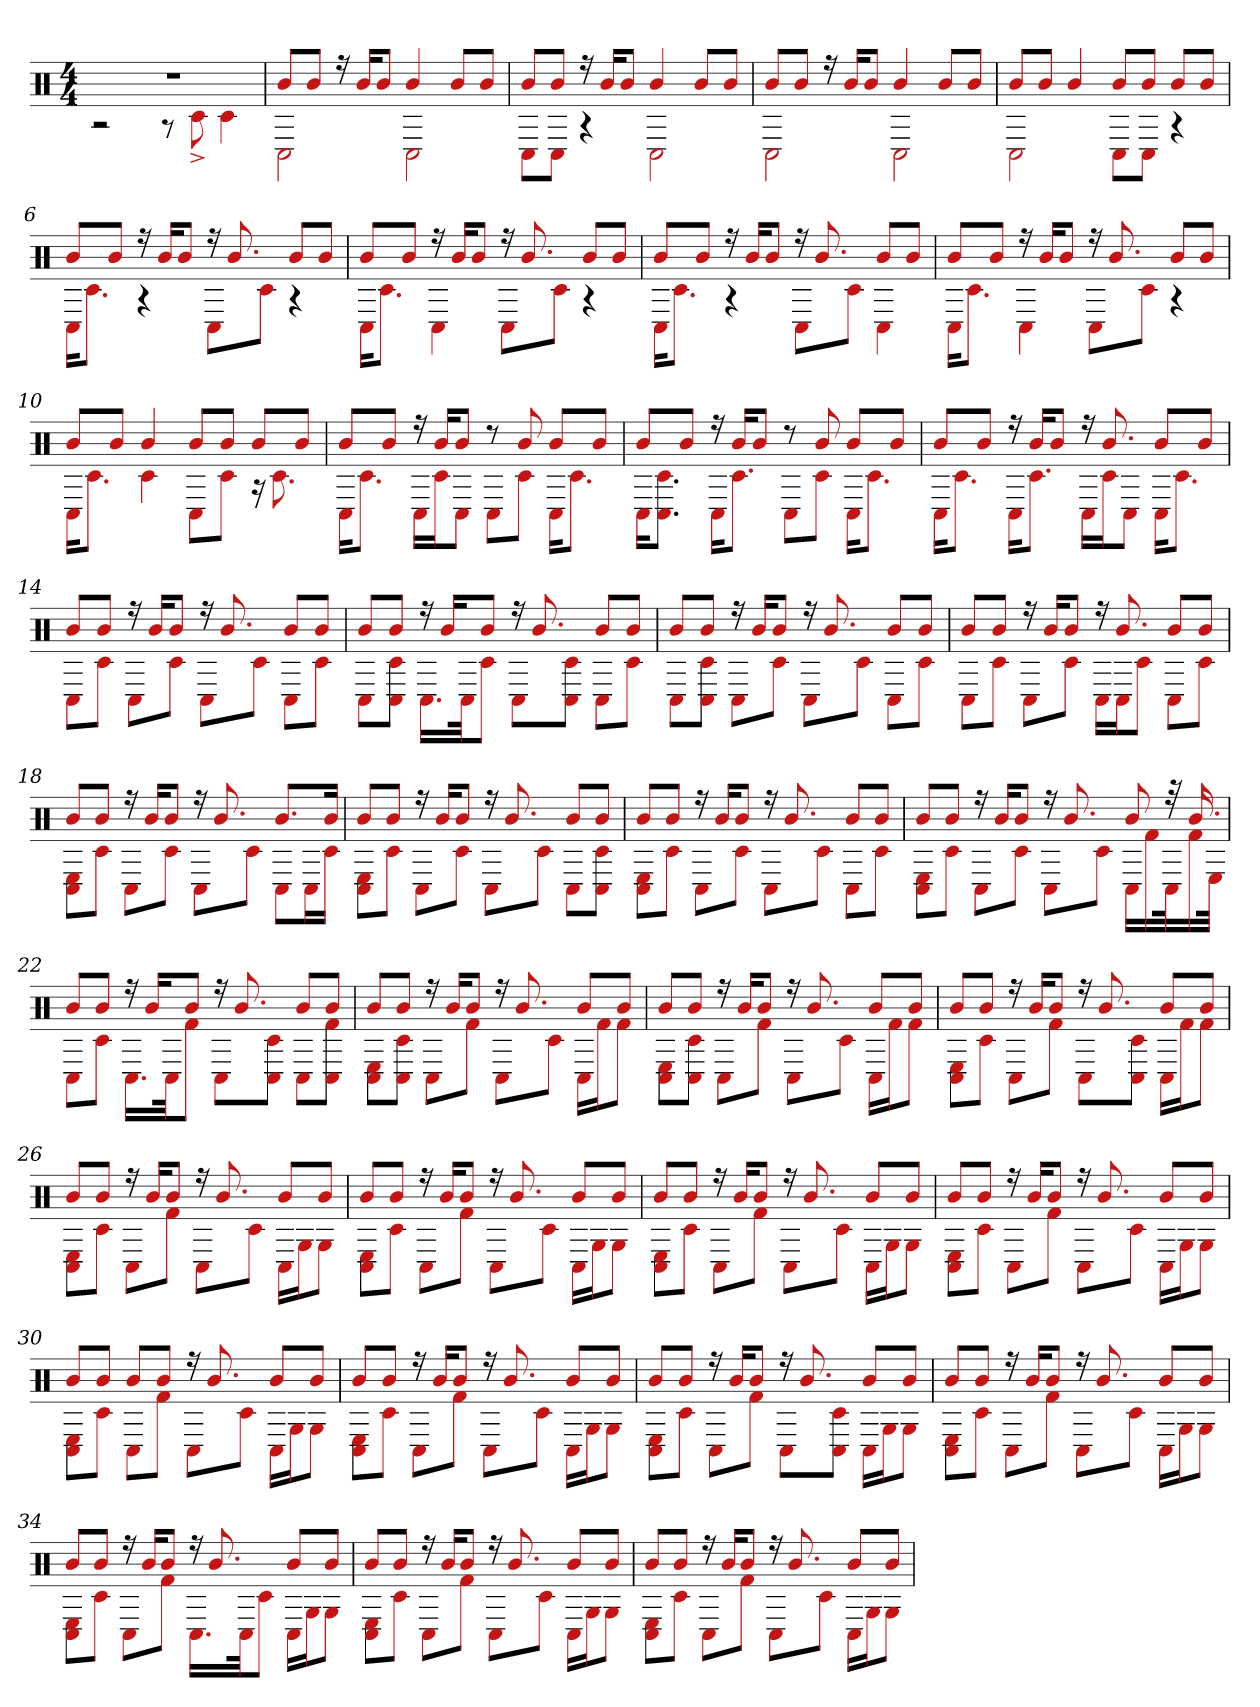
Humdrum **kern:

**kern
*part1
*staff1
*clefX
*k[]
*M4/4
=1
*^
1r	2r
.	8r
.	8c#^
.	4c#
=2	=2
8bL	2C#
8bJ	.
16r	.
16bKL	.
8bJ	.
4b	2C#
8bL	.
8bJ	.
=3	=3
8bL	8C#L
8bJ	8C#J
16r	4r
16bKL	.
8bJ	.
4b	2C#
8bL	.
8bJ	.
=4	=4
8bL	2C#
8bJ	.
16r	.
16bKL	.
8bJ	.
4b	2C#
8bL	.
8bJ	.
=5	=5
8bL	2C#
8bJ	.
4b	.
8bL	8C#L
8bJ	8C#J
8bL	4r
8bJ	.
=6	=6
8bL	16C#KL
.	8.c#J
8bJ	.
16r	4r
16bKL	.
8bJ	.
16r	8C#L
8.b	.
.	8c#J
8bL	4r
8bJ	.
=7	=7
8bL	16C#KL
.	8.c#J
8bJ	.
16r	4C#
16bKL	.
8bJ	.
16r	8C#L
8.b	.
.	8c#J
8bL	4r
8bJ	.
=8	=8
8bL	16C#KL
.	8.c#J
8bJ	.
16r	4r
16bKL	.
8bJ	.
16r	8C#L
8.b	.
.	8c#J
8bL	4C#
8bJ	.
=9	=9
8bL	16C#KL
.	8.c#J
8bJ	.
16r	4C#
16bKL	.
8bJ	.
16r	8C#L
8.b	.
.	8c#J
8bL	4r
8bJ	.
=10	=10
8bL	16C#KL
.	8.c#J
8bJ	.
4b	4c#
8bL	8C#L
8bJ	8c#J
8bL	16r
.	8.c#
8bJ	.
=11	=11
8bL	16C#KL
.	8.c#J
8bJ	.
16r	16C#LL
16bKL	16c#J
8bJ	8C#J
8r	8C#L
8b	8c#J
8bL	16C#KL
.	8.c#J
8bJ	.
=12	=12
8bL	16C#KL
.	8.c# 8.C#J
8bJ	.
16r	16C#KL
16bKL	8.c#J
8bJ	.
8r	8C#L
8b	8c#J
8bL	16C#KL
.	8.c#J
8bJ	.
=13	=13
8bL	16C#KL
.	8.c#J
8bJ	.
16r	16C#KL
16bKL	8.c#J
8bJ	.
16r	16C#LL
8.b	16c#J
.	8C#J
8bL	16C#KL
.	8.c#J
8bJ	.
=14	=14
8bL	8C#L
8bJ	8c#J
16r	8C#L
16bKL	.
8bJ	8c#J
16r	8C#L
8.b	.
.	8c#J
8bL	8C#L
8bJ	8c#J
=15	=15
8bL	8C#L
8bJ	8C# 8c#J
16r	16.C#LL
16bKL	.
.	32C#Jk
8bJ	8c#J
16r	8C#L
8.b	.
.	8C# 8c#J
8bL	8C#L
8bJ	8c#J
=16	=16
8bL	8C#L
8bJ	8C# 8c#J
16r	8C#L
16bKL	.
8bJ	8c#J
16r	8C#L
8.b	.
.	8c#J
8bL	8C#L
8bJ	8c#J
=17	=17
8bL	8C#L
8bJ	8c#J
16r	8C#L
16bKL	.
8bJ	8c#J
16r	16C#LL
8.b	16C#J
.	8c#J
8bL	8C#L
8bJ	8c#J
=18	=18
8bL	8C# 8EL
8bJ	8c#J
16r	8C#L
16bKL	.
8bJ	8c#J
16r	8C#L
8.b	.
.	8c#J
8.bL	8C#L
.	16C#L
16bJk	16c#JJ
=19	=19
8bL	8E 8C#L
8bJ	8c#J
16r	8C#L
16bKL	.
8bJ	8c#J
16r	8C#L
8.b	.
.	8c#J
8bL	8C#L
8bJ	8C# 8c#J
=20	=20
8bL	8E 8C#L
8bJ	8c#J
16r	8C#L
16bKL	.
8bJ	8c#J
16r	8C#L
8.b	.
.	8c#J
8bL	8C#L
8bJ	8c#J
=21	=21
8bL	8E 8C#L
8bJ	8c#J
16r	8C#L
16bKL	.
8bJ	8c#J
16r	8C#L
8.b	.
.	8c#J
8b	16C#LL
.	16f#
32r	32C#k
16.b	16f#
.	32EJJk
=22	=22
8bL	8C#L
8bJ	8c#J
16r	16.C#LL
16bKL	.
.	32C#Jk
8bJ	8f#J
16r	8C#L
8.b	.
.	8C# 8c#J
8bL	8C#L
8bJ	8C# 8f#J
=23	=23
8bL	8E 8C#L
8bJ	8C# 8c#J
16r	8C#L
16bKL	.
8bJ	8f#J
16r	8C#L
8.b	.
.	8c#J
8bL	16C#LL
.	16f#J
8bJ	8f#J
=24	=24
8bL	8E 8C#L
8bJ	8C# 8c#J
16r	8C#L
16bKL	.
8bJ	8f#J
16r	8C#L
8.b	.
.	8c#J
8bL	16C#LL
.	16f#J
8bJ	8f#J
=25	=25
8bL	8E 8C#L
8bJ	8c#J
16r	8C#L
16bKL	.
8bJ	8f#J
16r	8C#L
8.b	.
.	8C# 8c#J
8bL	16C#LL
.	16f#J
8bJ	8f#J
=26	=26
8bL	8E 8C#L
8bJ	8c#J
16r	8C#L
16bKL	.
8bJ	8f#J
16r	8C#L
8.b	.
.	8c#J
8bL	16C#LL
.	16GJ
8bJ	8GJ
=27	=27
8bL	8E 8C#L
8bJ	8c#J
16r	8C#L
16bKL	.
8bJ	8f#J
16r	8C#L
8.b	.
.	8c#J
8bL	16C#LL
.	16GJ
8bJ	8GJ
=28	=28
8bL	8E 8C#L
8bJ	8c#J
16r	8C#L
16bKL	.
8bJ	8f#J
16r	8C#L
8.b	.
.	8c#J
8bL	16C#LL
.	16GJ
8bJ	8GJ
=29	=29
8bL	8E 8C#L
8bJ	8c#J
16r	8C#L
16bKL	.
8bJ	8f#J
16r	8C#L
8.b	.
.	8c#J
8bL	16C#LL
.	16GJ
8bJ	8GJ
=30	=30
8bL	8E 8C#L
8bJ	8c#J
8bL	8C#L
8bJ	8f#J
16r	8C#L
8.b	.
.	8c#J
8bL	16C#LL
.	16GJ
8bJ	8GJ
=31	=31
8bL	8C# 8EL
8bJ	8c#J
16r	8C#L
16bKL	.
8bJ	8f#J
16r	8C#L
8.b	.
.	8c#J
8bL	16C#LL
.	16GJ
8bJ	8GJ
=32	=32
8bL	8C# 8EL
8bJ	8c#J
16r	8C#L
16bKL	.
8bJ	8f#J
16r	8C#L
8.b	.
.	8C# 8c#J
8bL	16C#LL
.	16GJ
8bJ	8GJ
=33	=33
8bL	8E 8C#L
8bJ	8c#J
16r	8C#L
16bKL	.
8bJ	8f#J
16r	8C#L
8.b	.
.	8c#J
8bL	16C#LL
.	16GJ
8bJ	8GJ
=34	=34
8bL	8E 8C#L
8bJ	8c#J
16r	8C#L
16bKL	.
8bJ	8f#J
16r	16.C#LL
8.b	.
.	32C#Jk
.	8c#J
8bL	16C#LL
.	16GJ
8bJ	8GJ
=35	=35
8bL	8C# 8EL
8bJ	8c#J
16r	8C#L
16bKL	.
8bJ	8f#J
16r	8C#L
8.b	.
.	8c#J
8bL	16C#LL
.	16GJ
8bJ	8GJ
=36	=36
8bL	8E 8C#L
8bJ	8c#J
16r	8C#L
16bKL	.
8bJ	8f#J
16r	8C#L
8.b	.
.	8c#J
8bL	16C#LL
.	16GJ
8bJ	8GJ
*v	*v
=
*-
